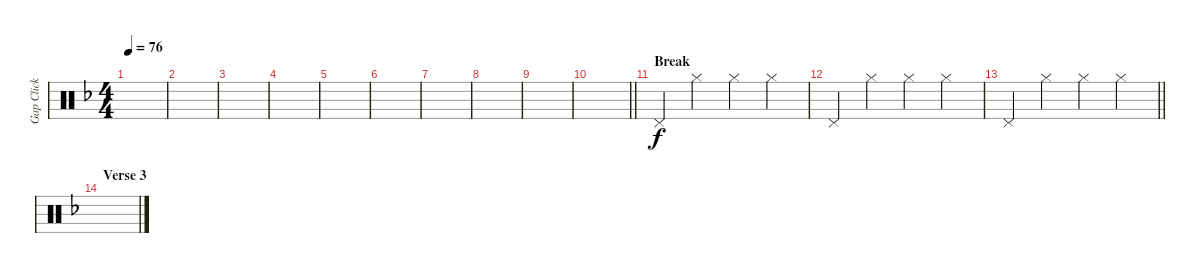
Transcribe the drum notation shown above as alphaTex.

\track ("Gap Click" "Gap Click") {instrument percussion}
\staff {score}
\articulation defaults
\ts (4 4)
\tempo 76
\clef neutral
\ks f
|
|
|
|
|
|
|
|
|
\barLineRight lightlight
|
\section ("" "Break")
"Pedal Hi-Hat (hit)".4 "Hi-Hat (closed)".4 "Hi-Hat (closed)".4 "Hi-Hat (closed)".4 |
"Pedal Hi-Hat (hit)".4 "Hi-Hat (closed)".4 "Hi-Hat (closed)".4 "Hi-Hat (closed)".4 |
\barLineRight lightlight "Pedal Hi-Hat (hit)".4 "Hi-Hat (closed)".4 "Hi-Hat (closed)".4 "Hi-Hat (closed)".4
|
\section ("" "Verse 3")
